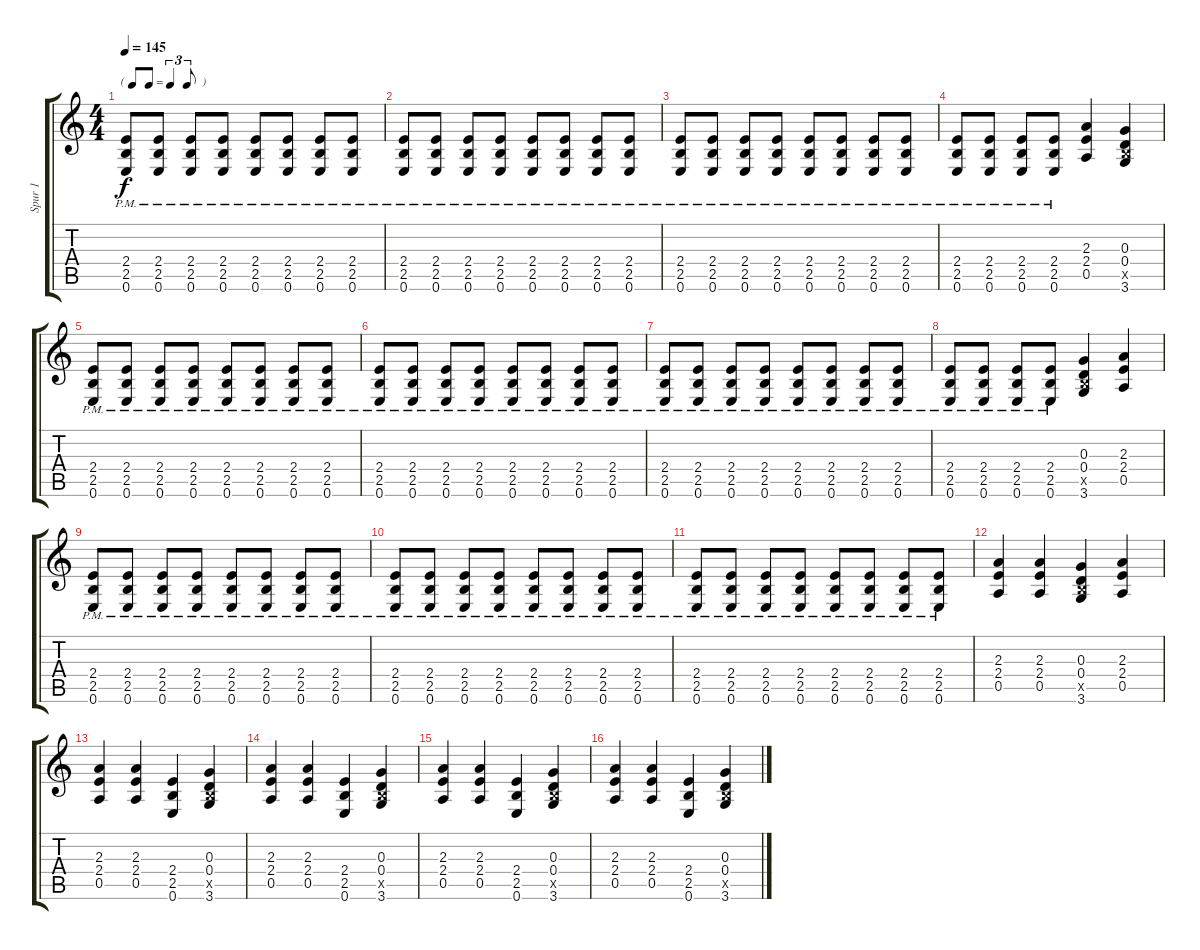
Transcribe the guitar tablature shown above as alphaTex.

\track ("Spur 1" "Spur 1") {instrument overdrivenguitar}
\staff {score tabs}
\tuning (E4 B3 G3 D3 A2 E2) {hide}
\ts (4 4)
\tf triplet8th
\tempo 145
\clef g2
\ks c
(2.4{pm} 2.5{pm} 0.6{pm}).8{dy f} (2.4{pm} 2.5{pm} 0.6{pm}).8 (2.4{pm} 2.5{pm} 0.6{pm}).8 (2.4{pm} 2.5{pm} 0.6{pm}).8 (2.4{pm} 2.5{pm} 0.6{pm}).8 (2.4{pm} 2.5{pm} 0.6{pm}).8 (2.4{pm} 2.5{pm} 0.6{pm}).8 (2.4{pm} 2.5{pm} 0.6{pm}).8 |
(2.4{pm} 2.5{pm} 0.6{pm}).8 (2.4{pm} 2.5{pm} 0.6{pm}).8 (2.4{pm} 2.5{pm} 0.6{pm}).8 (2.4{pm} 2.5{pm} 0.6{pm}).8 (2.4{pm} 2.5{pm} 0.6{pm}).8 (2.4{pm} 2.5{pm} 0.6{pm}).8 (2.4{pm} 2.5{pm} 0.6{pm}).8 (2.4{pm} 2.5{pm} 0.6{pm}).8 |
(2.4{pm} 2.5{pm} 0.6{pm}).8 (2.4{pm} 2.5{pm} 0.6{pm}).8 (2.4{pm} 2.5{pm} 0.6{pm}).8 (2.4{pm} 2.5{pm} 0.6{pm}).8 (2.4{pm} 2.5{pm} 0.6{pm}).8 (2.4{pm} 2.5{pm} 0.6{pm}).8 (2.4{pm} 2.5{pm} 0.6{pm}).8 (2.4{pm} 2.5{pm} 0.6{pm}).8 |
(2.4{pm} 2.5{pm} 0.6{pm}).8 (2.4{pm} 2.5{pm} 0.6{pm}).8 (2.4{pm} 2.5{pm} 0.6{pm}).8 (2.4{pm} 2.5{pm} 0.6{pm}).8 (2.3 2.4 0.5).4 (0.3 0.4 2.5{x} 3.6).4 |
(2.4{pm} 2.5{pm} 0.6{pm}).8 (2.4{pm} 2.5{pm} 0.6{pm}).8 (2.4{pm} 2.5{pm} 0.6{pm}).8 (2.4{pm} 2.5{pm} 0.6{pm}).8 (2.4{pm} 2.5{pm} 0.6{pm}).8 (2.4{pm} 2.5{pm} 0.6{pm}).8 (2.4{pm} 2.5{pm} 0.6{pm}).8 (2.4{pm} 2.5{pm} 0.6{pm}).8 |
(2.4{pm} 2.5{pm} 0.6{pm}).8 (2.4{pm} 2.5{pm} 0.6{pm}).8 (2.4{pm} 2.5{pm} 0.6{pm}).8 (2.4{pm} 2.5{pm} 0.6{pm}).8 (2.4{pm} 2.5{pm} 0.6{pm}).8 (2.4{pm} 2.5{pm} 0.6{pm}).8 (2.4{pm} 2.5{pm} 0.6{pm}).8 (2.4{pm} 2.5{pm} 0.6{pm}).8 |
(2.4{pm} 2.5{pm} 0.6{pm}).8 (2.4{pm} 2.5{pm} 0.6{pm}).8 (2.4{pm} 2.5{pm} 0.6{pm}).8 (2.4{pm} 2.5{pm} 0.6{pm}).8 (2.4{pm} 2.5{pm} 0.6{pm}).8 (2.4{pm} 2.5{pm} 0.6{pm}).8 (2.4{pm} 2.5{pm} 0.6{pm}).8 (2.4{pm} 2.5{pm} 0.6{pm}).8 |
(2.4{pm} 2.5{pm} 0.6{pm}).8 (2.4{pm} 2.5{pm} 0.6{pm}).8 (2.4{pm} 2.5{pm} 0.6{pm}).8 (2.4{pm} 2.5{pm} 0.6{pm}).8 (0.3 0.4 2.5{x} 3.6).4 (2.3 2.4 0.5).4 |
(2.4{pm} 2.5{pm} 0.6{pm}).8 (2.4{pm} 2.5{pm} 0.6{pm}).8 (2.4{pm} 2.5{pm} 0.6{pm}).8 (2.4{pm} 2.5{pm} 0.6{pm}).8 (2.4{pm} 2.5{pm} 0.6{pm}).8 (2.4{pm} 2.5{pm} 0.6{pm}).8 (2.4{pm} 2.5{pm} 0.6{pm}).8 (2.4{pm} 2.5{pm} 0.6{pm}).8 |
(2.4{pm} 2.5{pm} 0.6{pm}).8 (2.4{pm} 2.5{pm} 0.6{pm}).8 (2.4{pm} 2.5{pm} 0.6{pm}).8 (2.4{pm} 2.5{pm} 0.6{pm}).8 (2.4{pm} 2.5{pm} 0.6{pm}).8 (2.4{pm} 2.5{pm} 0.6{pm}).8 (2.4{pm} 2.5{pm} 0.6{pm}).8 (2.4{pm} 2.5{pm} 0.6{pm}).8 |
(2.4{pm} 2.5{pm} 0.6{pm}).8 (2.4{pm} 2.5{pm} 0.6{pm}).8 (2.4{pm} 2.5{pm} 0.6{pm}).8 (2.4{pm} 2.5{pm} 0.6{pm}).8 (2.4{pm} 2.5{pm} 0.6{pm}).8 (2.4{pm} 2.5{pm} 0.6{pm}).8 (2.4{pm} 2.5{pm} 0.6{pm}).8 (2.4{pm} 2.5{pm} 0.6{pm}).8 |
(2.3 2.4 0.5).4 (2.3 2.4 0.5).4 (0.3 0.4 2.5{x} 3.6).4 (2.3 2.4 0.5).4 |
(2.3 2.4 0.5).4 (2.3 2.4 0.5).4 (2.4 2.5 0.6).4 (0.3 0.4 2.5{x} 3.6).4 |
(2.3 2.4 0.5).4 (2.3 2.4 0.5).4 (2.4 2.5 0.6).4 (0.3 0.4 2.5{x} 3.6).4 |
(2.3 2.4 0.5).4 (2.3 2.4 0.5).4 (2.4 2.5 0.6).4 (0.3 0.4 2.5{x} 3.6).4 |
(2.3 2.4 0.5).4 (2.3 2.4 0.5).4 (2.4 2.5 0.6).4 (0.3 0.4 2.5{x} 3.6).4
